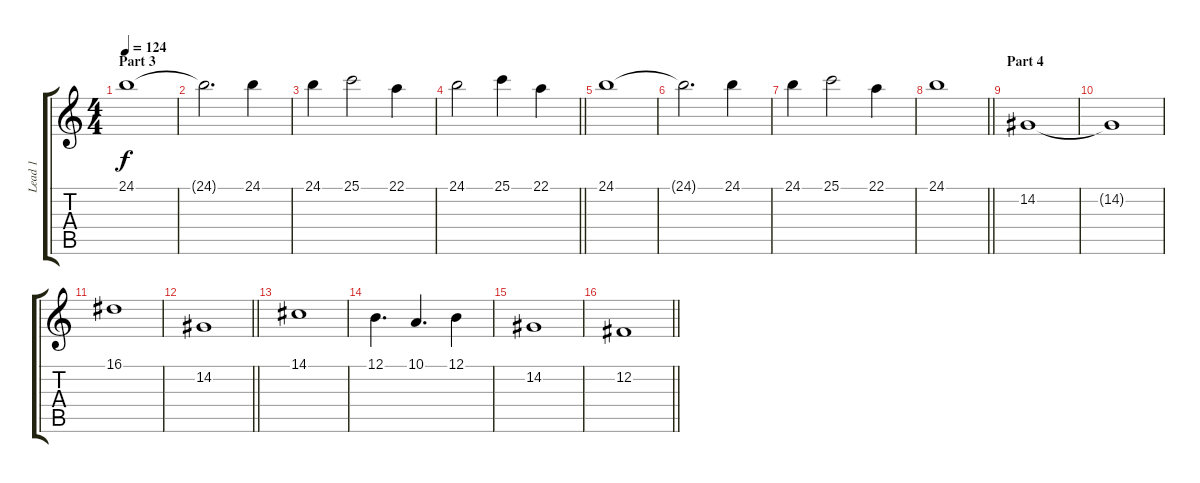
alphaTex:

\track ("Lead 1" "Lead 1") {instrument stringensemble2}
\staff {score tabs}
\tuning (B3 Gb3 D3 A2 E2 B1) {hide}
\ts (4 4)
\section ("" "Part 3")
\tempo 124
\clef g2
\ks c
24.1.1{dy f} |
24.1{t}.2{d} 24.1.4 |
24.1.4 25.1.2 22.1.4 |
\barLineRight lightlight
24.1.2 25.1.4 22.1.4 |
\section ("" "")
24.1.1 |
24.1{t}.2{d} 24.1.4 |
24.1.4 25.1.2 22.1.4 |
\barLineRight lightlight
24.1.1 |
\section ("" "Part 4")
14.2.1 |
14.2{t}.1 |
16.1.1 |
\barLineRight lightlight
14.2.1 |
\section ("" "")
14.1.1 |
12.1.4{d} 10.1.4{d} 12.1.4 |
14.2.1 |
\barLineRight lightlight
12.2.1
